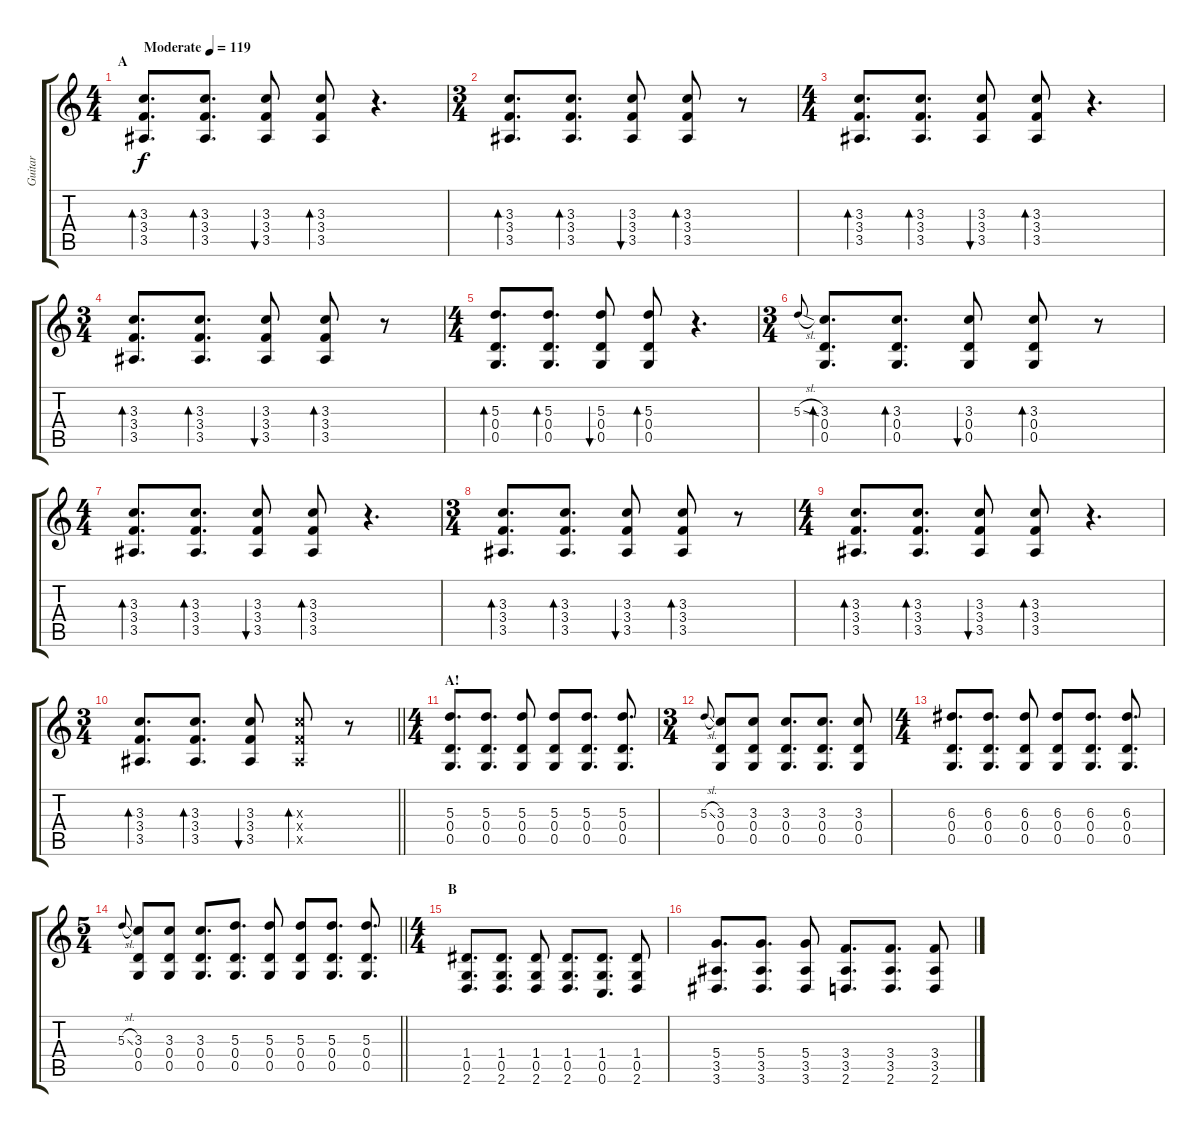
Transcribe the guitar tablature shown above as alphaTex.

\track ("Guitar" "Guitar") {instrument electricguitarclean}
\staff {score tabs}
\tuning (G4 E4 A3 D3 G2 C2) {hide}
\ts (4 4)
\section ("" "A")
\tempo (119 "Moderate")
\clef g2
\ks c
(3.3 3.4 3.5).8{d bd 60 dy f instrument electricguitarclean} (3.3 3.4 3.5).8{d bd 60} (3.3 3.4 3.5).8{bu 60} (3.3 3.4 3.5).8{bd 60} r.4{d} |
\ts (3 4)
(3.3 3.4 3.5).8{d bd 60} (3.3 3.4 3.5).8{d bd 60} (3.3 3.4 3.5).8{bu 60} (3.3 3.4 3.5).8{bd 60} r.8 |
\ts (4 4)
(3.3 3.4 3.5).8{d bd 60} (3.3 3.4 3.5).8{d bd 60} (3.3 3.4 3.5).8{bu 60} (3.3 3.4 3.5).8{bd 60} r.4{d} |
\ts (3 4)
(3.3 3.4 3.5).8{d bd 60} (3.3 3.4 3.5).8{d bd 60} (3.3 3.4 3.5).8{bu 60} (3.3 3.4 3.5).8{bd 60} r.8 |
\ts (4 4)
(5.3 0.4 0.5).8{d bd 60} (5.3 0.4 0.5).8{d bd 60} (5.3 0.4 0.5).8{bu 60} (5.3 0.4 0.5).8{bd 60} r.4{d} |
\ts (3 4)
5.3{sl}.8{gr onbeat} (3.3 0.4 0.5).8{d bd 60} (3.3 0.4 0.5).8{d bd 60} (3.3 0.4 0.5).8{bu 60} (3.3 0.4 0.5).8{bd 60} r.8 |
\ts (4 4)
(3.3 3.4 3.5).8{d bd 60} (3.3 3.4 3.5).8{d bd 60} (3.3 3.4 3.5).8{bu 60} (3.3 3.4 3.5).8{bd 60} r.4{d} |
\ts (3 4)
(3.3 3.4 3.5).8{d bd 60} (3.3 3.4 3.5).8{d bd 60} (3.3 3.4 3.5).8{bu 60} (3.3 3.4 3.5).8{bd 60} r.8 |
\ts (4 4)
(3.3 3.4 3.5).8{d bd 60} (3.3 3.4 3.5).8{d bd 60} (3.3 3.4 3.5).8{bu 60} (3.3 3.4 3.5).8{bd 60} r.4{d} |
\ts (3 4)
\barLineRight lightlight
(3.3 3.4 3.5).8{d bd 60} (3.3 3.4 3.5).8{d bd 60} (3.3 3.4 3.5).8{bu 60} (3.3{x} 3.4{x} 3.5{x}).8{bd 60} r.8 |
\ts (4 4)
\section ("" "A!")
(5.3 0.4 0.5).8{d instrument distortionguitar} (5.3 0.4 0.5).8{d} (5.3 0.4 0.5).8 (5.3 0.4 0.5).8 (5.3 0.4 0.5).8{d} (5.3 0.4 0.5).8{d} |
\ts (3 4)
5.3{sl}.8{gr onbeat} (3.3 0.4 0.5).8 (3.3 0.4 0.5).8 (3.3 0.4 0.5).8{d} (3.3 0.4 0.5).8{d} (3.3 0.4 0.5).8 |
\ts (4 4)
(6.3 0.4 0.5).8{d} (6.3 0.4 0.5).8{d} (6.3 0.4 0.5).8 (6.3 0.4 0.5).8 (6.3 0.4 0.5).8{d} (6.3 0.4 0.5).8{d} |
\ts (5 4)
\barLineRight lightlight
5.3{sl}.8{gr onbeat} (3.3 0.4 0.5).8 (3.3 0.4 0.5).8 (3.3 0.4 0.5).8{d} (5.3 0.4 0.5).8{d} (5.3 0.4 0.5).8 (5.3 0.4 0.5).8 (5.3 0.4 0.5).8{d} (5.3 0.4 0.5).8{d} |
\ts (4 4)
\section ("" "B")
(1.4 0.5 2.6).8{d} (1.4 0.5 2.6).8{d} (1.4 0.5 2.6).8 (1.4 0.5 2.6).8{d} (1.4 0.5 0.6).8{d} (1.4 0.5 2.6).8 |
(5.4 3.5 3.6).8{d} (5.4 3.5 3.6).8{d} (5.4 3.5 3.6).8 (3.4 3.5 2.6).8{d} (3.4 3.5 2.6).8{d} (3.4 3.5 2.6).8
